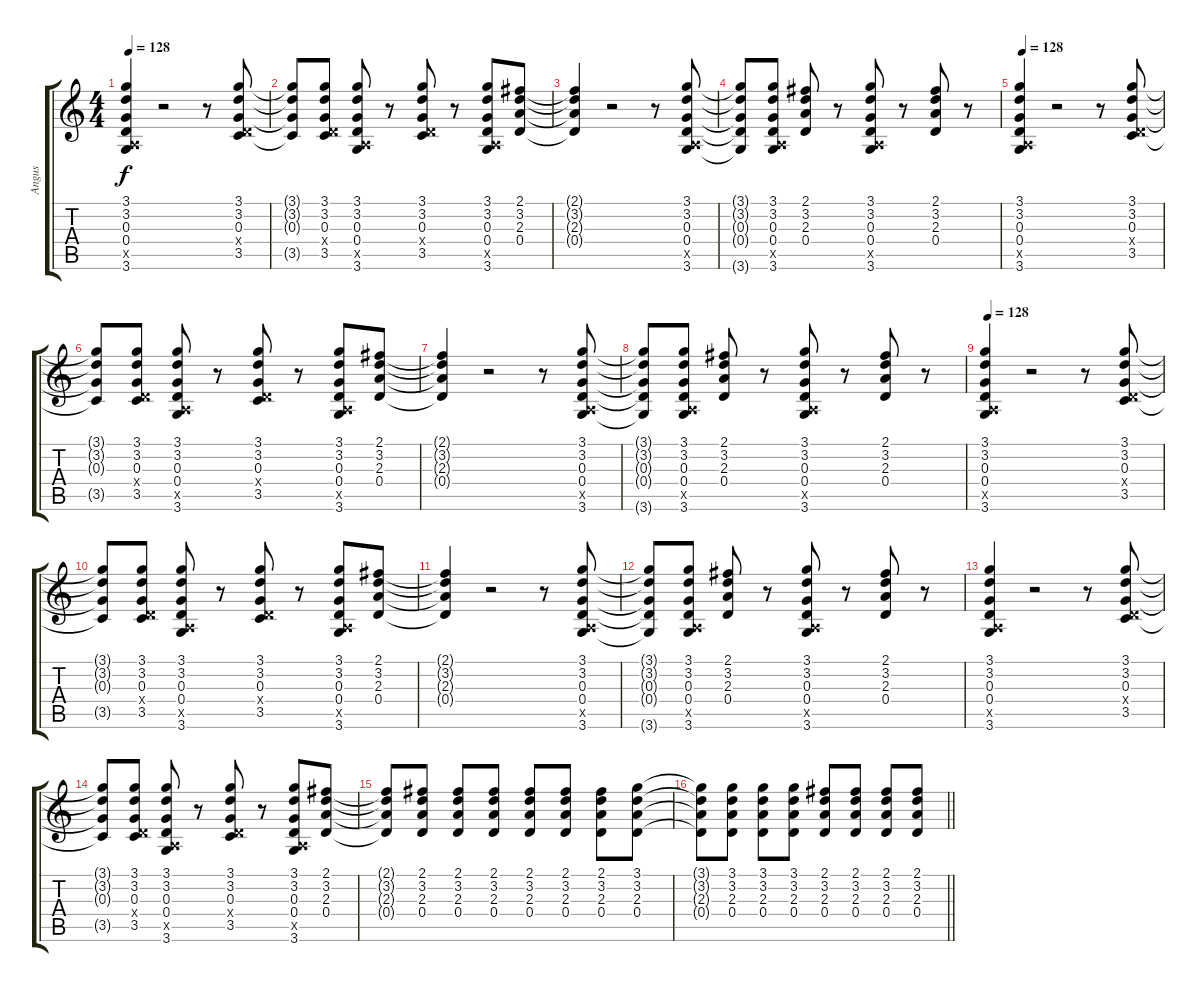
\track ("Angus" "Angus") {instrument distortionguitar}
\staff {score tabs}
\tuning (E4 B3 G3 D3 A2 E2) {hide}
\ts (4 4)
\tempo 128
\clef g2
\ks c
(3.1 3.2 0.3 0.4 0.5{x} 3.6).4{dy f} r.2 r.8 (3.1 3.2 0.3 0.4{x} 3.5).8 |
(3.1{t} 3.2{t} 0.3{t} 3.5{t}).8 (3.1 3.2 0.3 0.4{x} 3.5).8 (3.1 3.2 0.3 0.4 0.5{x} 3.6).8 r.8 (3.1 3.2 0.3 0.4{x} 3.5).8 r.8 (3.1 3.2 0.3 0.4 0.5{x} 3.6).8 (2.1 3.2 2.3 0.4).8 |
(2.1{t} 3.2{t} 2.3{t} 0.4{t}).4 r.2 r.8 (3.1 3.2 0.3 0.4 0.5{x} 3.6).8 |
(3.1{t} 3.2{t} 0.3{t} 0.4{t} 3.6{t}).8 (3.1 3.2 0.3 0.4 0.5{x} 3.6).8 (2.1 3.2 2.3 0.4).8 r.8 (3.1 3.2 0.3 0.4 0.5{x} 3.6).8 r.8 (2.1 3.2 2.3 0.4).8 r.8 |
\tempo 128
(3.1 3.2 0.3 0.4 0.5{x} 3.6).4 r.2 r.8 (3.1 3.2 0.3 0.4{x} 3.5).8 |
(3.1{t} 3.2{t} 0.3{t} 3.5{t}).8 (3.1 3.2 0.3 0.4{x} 3.5).8 (3.1 3.2 0.3 0.4 0.5{x} 3.6).8 r.8 (3.1 3.2 0.3 0.4{x} 3.5).8 r.8 (3.1 3.2 0.3 0.4 0.5{x} 3.6).8 (2.1 3.2 2.3 0.4).8 |
(2.1{t} 3.2{t} 2.3{t} 0.4{t}).4 r.2 r.8 (3.1 3.2 0.3 0.4 0.5{x} 3.6).8 |
(3.1{t} 3.2{t} 0.3{t} 0.4{t} 3.6{t}).8 (3.1 3.2 0.3 0.4 0.5{x} 3.6).8 (2.1 3.2 2.3 0.4).8 r.8 (3.1 3.2 0.3 0.4 0.5{x} 3.6).8 r.8 (2.1 3.2 2.3 0.4).8 r.8 |
\tempo 128
(3.1 3.2 0.3 0.4 0.5{x} 3.6).4 r.2 r.8 (3.1 3.2 0.3 0.4{x} 3.5).8 |
(3.1{t} 3.2{t} 0.3{t} 3.5{t}).8 (3.1 3.2 0.3 0.4{x} 3.5).8 (3.1 3.2 0.3 0.4 0.5{x} 3.6).8 r.8 (3.1 3.2 0.3 0.4{x} 3.5).8 r.8 (3.1 3.2 0.3 0.4 0.5{x} 3.6).8 (2.1 3.2 2.3 0.4).8 |
(2.1{t} 3.2{t} 2.3{t} 0.4{t}).4 r.2 r.8 (3.1 3.2 0.3 0.4 0.5{x} 3.6).8 |
(3.1{t} 3.2{t} 0.3{t} 0.4{t} 3.6{t}).8 (3.1 3.2 0.3 0.4 0.5{x} 3.6).8 (2.1 3.2 2.3 0.4).8 r.8 (3.1 3.2 0.3 0.4 0.5{x} 3.6).8 r.8 (2.1 3.2 2.3 0.4).8 r.8 |
(3.1 3.2 0.3 0.4 0.5{x} 3.6).4 r.2 r.8 (3.1 3.2 0.3 0.4{x} 3.5).8 |
(3.1{t} 3.2{t} 0.3{t} 3.5{t}).8 (3.1 3.2 0.3 0.4{x} 3.5).8 (3.1 3.2 0.3 0.4 0.5{x} 3.6).8 r.8 (3.1 3.2 0.3 0.4{x} 3.5).8 r.8 (3.1 3.2 0.3 0.4 0.5{x} 3.6).8 (2.1 3.2 2.3 0.4).8 |
(2.1{t} 3.2{t} 2.3{t} 0.4{t}).8 (2.1 3.2 2.3 0.4).8 (2.1 3.2 2.3 0.4).8 (2.1 3.2 2.3 0.4).8 (2.1 3.2 2.3 0.4).8 (2.1 3.2 2.3 0.4).8 (2.1 3.2 2.3 0.4).8 (3.1 3.2 2.3 0.4).8 |
\barLineRight lightlight
(3.1{t} 3.2{t} 2.3{t} 0.4{t}).8 (3.1 3.2 2.3 0.4).8 (3.1 3.2 2.3 0.4).8 (3.1 3.2 2.3 0.4).8 (2.1 3.2 2.3 0.4).8 (2.1 3.2 2.3 0.4).8 (2.1 3.2 2.3 0.4).8 (2.1 3.2 2.3 0.4).8
